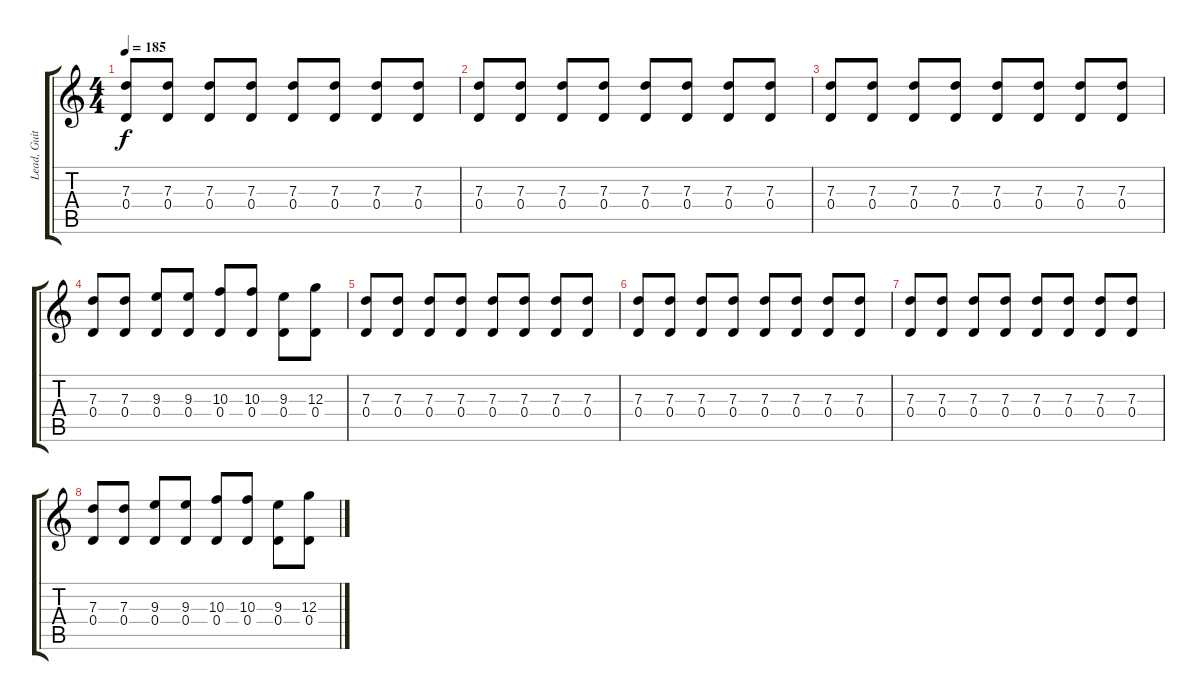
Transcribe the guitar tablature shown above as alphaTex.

\track ("Lead, Guitar Solo" "Lead, Guit") {instrument distortionguitar}
\staff {score tabs}
\tuning (E4 B3 G3 D3 A2 D2) {hide}
\ts (4 4)
\tempo 185
\clef g2
\ks c
(7.3 0.4).8{dy f} (7.3 0.4).8 (7.3 0.4).8 (7.3 0.4).8 (7.3 0.4).8 (7.3 0.4).8 (7.3 0.4).8 (7.3 0.4).8 |
(7.3 0.4).8 (7.3 0.4).8 (7.3 0.4).8 (7.3 0.4).8 (7.3 0.4).8 (7.3 0.4).8 (7.3 0.4).8 (7.3 0.4).8 |
(7.3 0.4).8 (7.3 0.4).8 (7.3 0.4).8 (7.3 0.4).8 (7.3 0.4).8 (7.3 0.4).8 (7.3 0.4).8 (7.3 0.4).8 |
(7.3 0.4).8 (7.3 0.4).8 (9.3 0.4).8 (9.3 0.4).8 (10.3 0.4).8 (10.3 0.4).8 (9.3 0.4).8 (12.3 0.4).8 |
(7.3 0.4).8 (7.3 0.4).8 (7.3 0.4).8 (7.3 0.4).8 (7.3 0.4).8 (7.3 0.4).8 (7.3 0.4).8 (7.3 0.4).8 |
(7.3 0.4).8 (7.3 0.4).8 (7.3 0.4).8 (7.3 0.4).8 (7.3 0.4).8 (7.3 0.4).8 (7.3 0.4).8 (7.3 0.4).8 |
(7.3 0.4).8 (7.3 0.4).8 (7.3 0.4).8 (7.3 0.4).8 (7.3 0.4).8 (7.3 0.4).8 (7.3 0.4).8 (7.3 0.4).8 |
(7.3 0.4).8 (7.3 0.4).8 (9.3 0.4).8 (9.3 0.4).8 (10.3 0.4).8 (10.3 0.4).8 (9.3 0.4).8 (12.3 0.4).8
